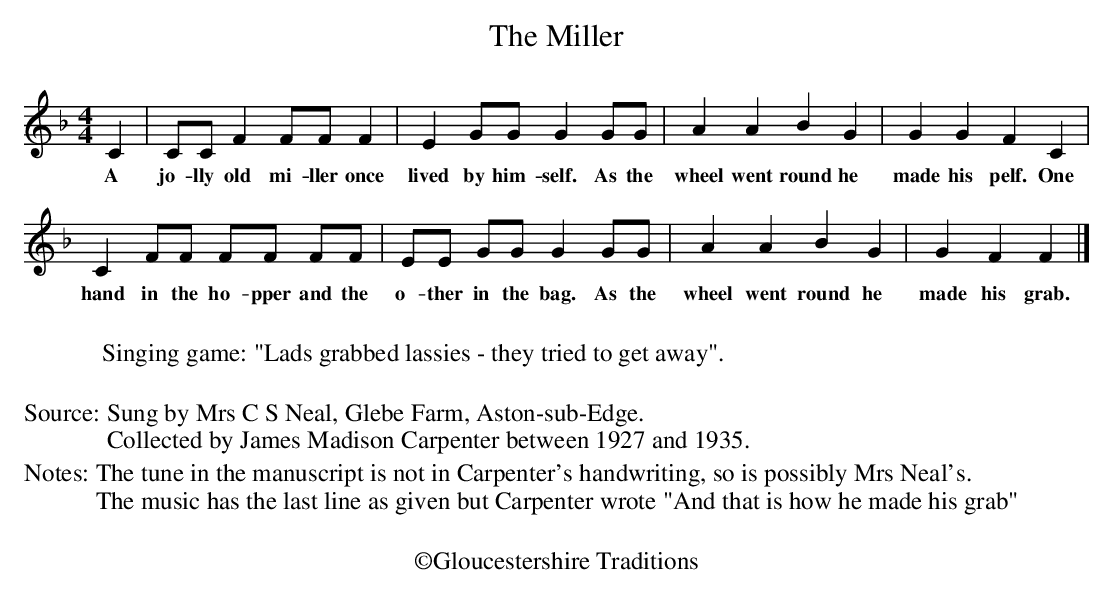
X:1
T: The Miller
M: 4/4
L:  1/4
K: F
C|C/C/ F F/F/F|EG/G/ G G/G/|AABG|GGFC|
w:A jo-lly old mi-ller once lived by him-self. As the wheel went round he made his pelf. One
CF/F/ F/F/ F/F/|E/E/ G/G/ G G/G/|AABG|GFF|]
w: hand in the ho-pper and the o-ther in the bag. As the wheel went round he made his grab.
W:
W: Singing game: "Lads grabbed lassies - they tried to get away".
W:
